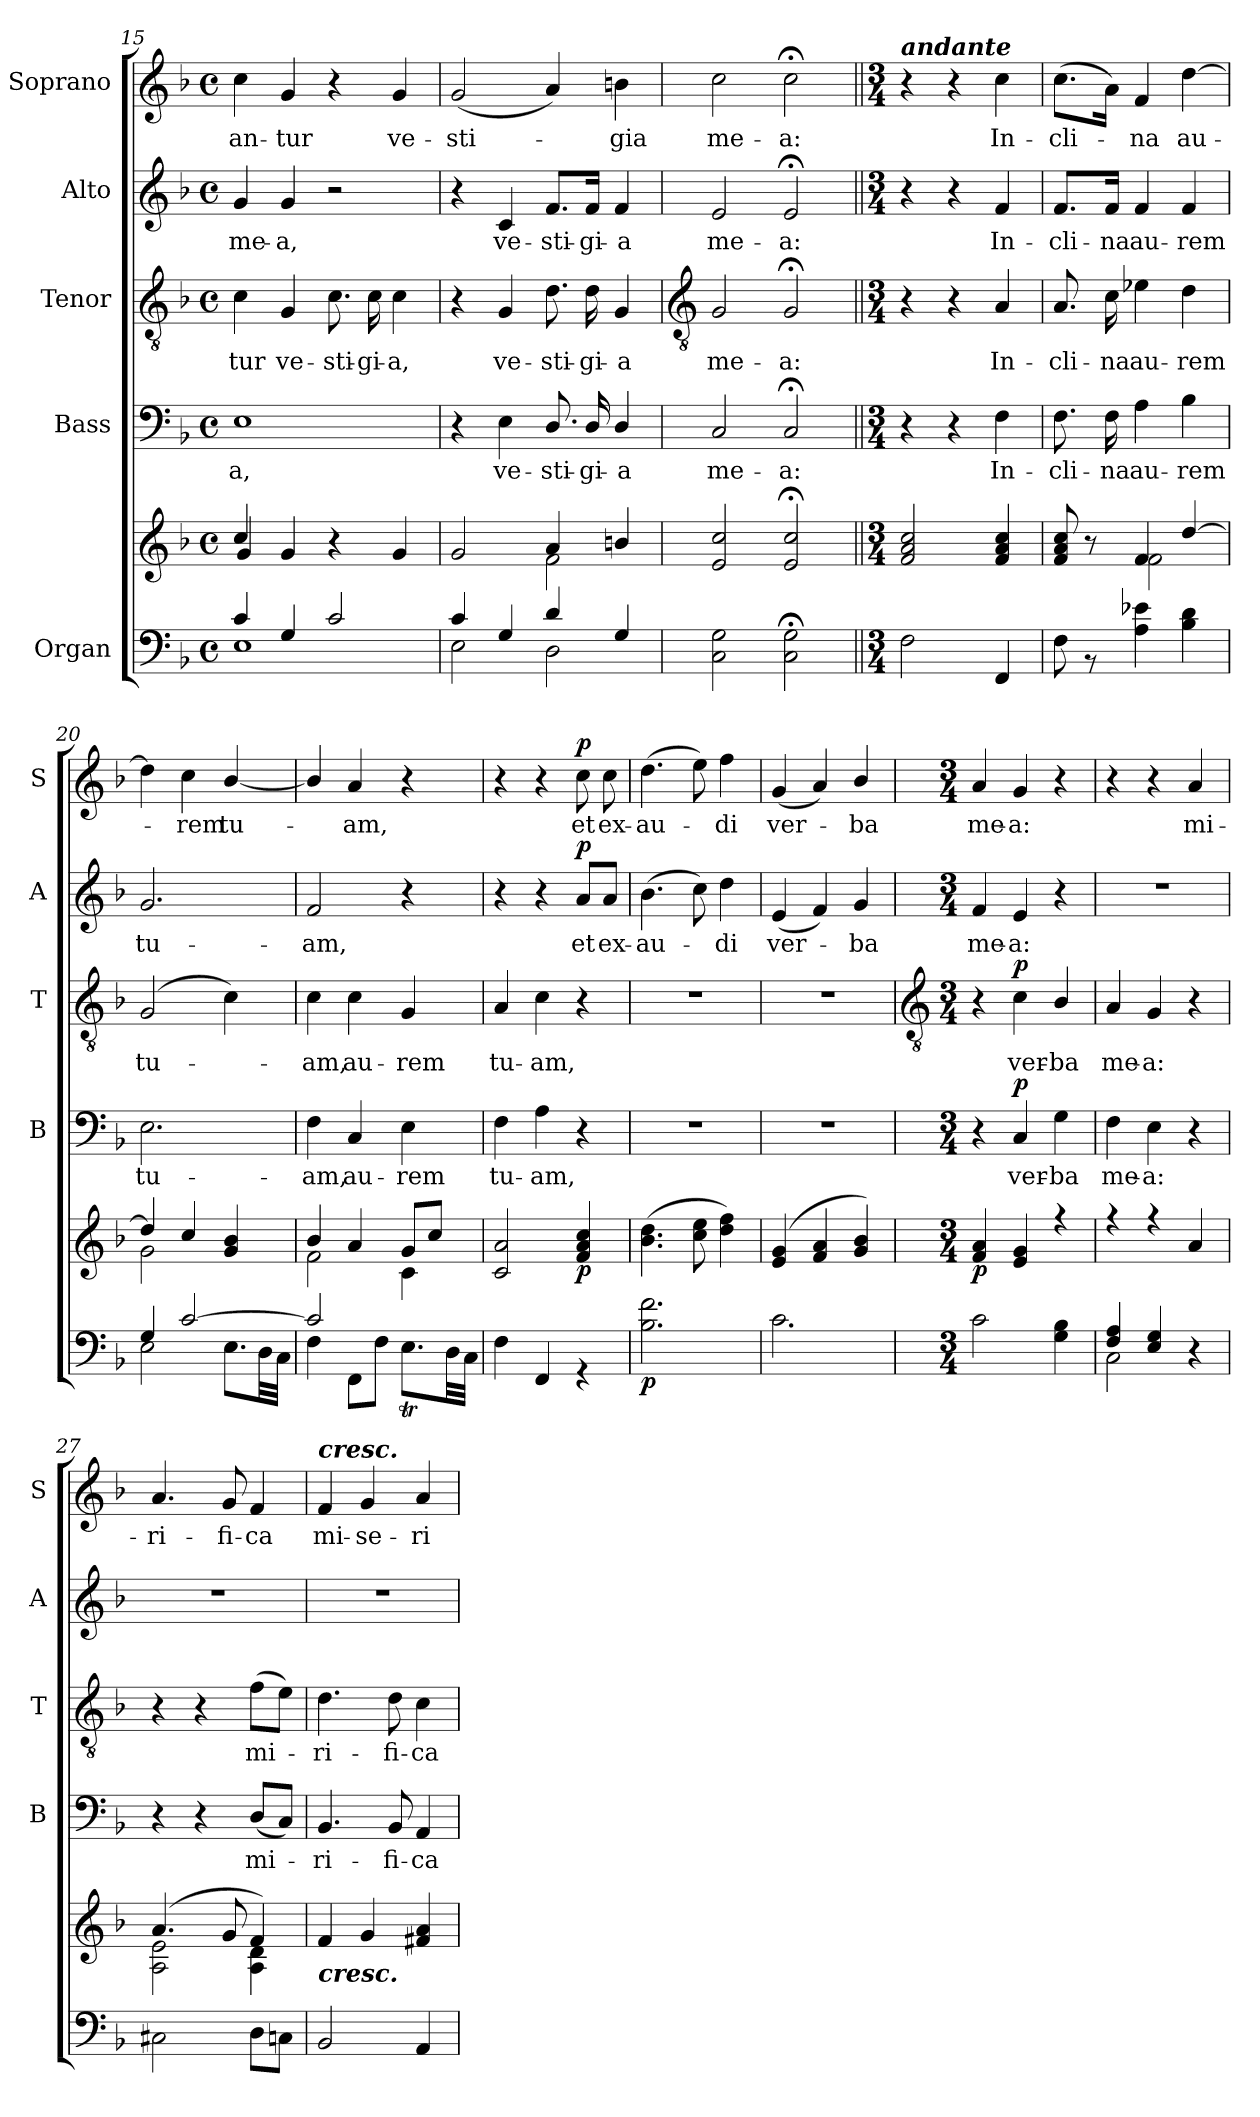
**kern	**kern	**dynam	**kern	**text	**dynam	**kern	**text	**dynam	**kern	**text	**dynam	**kern	**text	**dynam
*part5	*part5	*part5	*part4	*part4	*part4	*part3	*part3	*part3	*part2	*part2	*part2	*part1	*part1	*part1
*staff6	*staff5	*staff5/6	*staff4	*staff4	*staff4	*staff3	*staff3	*staff3	*staff2	*staff2	*staff2	*staff1	*staff1	*staff1
*I"Organ	*	*	*I"Bass	*	*	*I"Tenor	*	*	*I"Alto	*	*	*I"Soprano	*	*
*	*	*	*I'B	*	*	*I'T	*	*	*I'A	*	*	*I'S	*	*
*clefF4	*clefG2	*	*clefF4	*	*	*clefGv2	*	*	*clefG2	*	*	*clefG2	*	*
*k[b-]	*k[b-]	*	*k[b-]	*	*	*k[b-]	*	*	*k[b-]	*	*	*k[b-]	*	*
*F:	*F:	*	*F:	*	*	*F:	*	*	*F:	*	*	*F:	*	*
*M4/4	*M4/4	*	*M4/4	*	*	*M4/4	*	*	*M4/4	*	*	*M4/4	*	*
*met(c)	*met(c)	*	*met(c)	*	*	*met(c)	*	*	*met(c)	*	*	*met(c)	*	*
=15	=15	=15	=15	=15	=15	=15	=15	=15	=15	=15	=15	=15	=15	=15
*^	*^	*	*	*	*	*	*	*	*	*	*	*	*	*
!	!	!	!	!	!	!LO:LY:b	!	!	!LO:LY:b	!	!	!LO:LY:b	!	!	!LO:LY:b	!
4c/	1E\	4cc/	4g/	.	1E	-a,	.	4c	tur	.	4g	me-	.	4cc	-an-	.
!	!	!	!	!	!	!	!	!	!LO:LY:b	!	!	!LO:LY:b	!	!	!LO:LY:b	!
4G/	.	4g/	2.ryy	.	.	.	.	4G	ve-	.	4g	-a,	.	4g	-tur	.
!	!	!	!	!	!	!	!	!	!LO:LY:b	!	!	!	!	!	!	!
2c/	.	4r	.	.	.	.	.	8.c	-sti-	.	2r	.	.	4r	.	.
!	!	!	!	!	!	!	!	!	!LO:LY:b	!	!	!	!	!	!	!
.	.	.	.	.	.	.	.	16c	-gi-	.	.	.	.	.	.	.
!	!	!	!	!	!	!	!	!	!LO:LY:b	!	!	!	!	!	!LO:LY:b	!
.	.	4g/	.	.	.	.	.	4c	-a,	.	.	.	.	4g	ve-	.
=16	=16	=16	=16	=16	=16	=16	=16	=16	=16	=16	=16	=16	=16	=16	=16	=16
!	!	!	!	!	!	!	!	!	!	!	!	!	!	!	!LO:LY:b	!
4c/	2E\	2g/	2ryy	.	4r	.	.	4r	.	.	4r	.	.	(<2g	-sti-	.
!	!	!	!	!	!	!LO:LY:b	!	!	!LO:LY:b	!	!	!LO:LY:b	!	!	!	!
4G/	.	.	.	.	4E	ve-	.	4G	ve-	.	4c	ve-	.	.	.	.
!	!	!	!	!	!	!LO:LY:b	!	!	!LO:LY:b	!	!	!LO:LY:b	!	!	!	!
4d/	2D\	4a/	2f\	.	8.D/	-sti-	.	8.d	-sti-	.	8.f/L	-sti-	.	4a)	.	.
!	!	!	!	!	!	!LO:LY:b	!	!	!LO:LY:b	!	!	!LO:LY:b	!	!	!	!
.	.	.	.	.	16D/	-gi-	.	16d	-gi-	.	16f/Jk	-gi-	.	.	.	.
!	!	!	!	!	!	!LO:LY:b	!	!	!LO:LY:b	!	!	!LO:LY:b	!	!	!LO:LY:b	!
4G/	.	4bn/	.	.	4D/	-a	.	4G	-a	.	4f	-a	.	4bn	gia	.
!!LO:LB:g=z
=17	=17	=17	=17	=17	=17	=17	=17	=17	=17	=17	=17	=17	=17	=17	=17	=17
*	*	*	*	*	*	*	*	*clefGv2	*	*	*	*	*	*	*	*
!	!	!	!	!	!	!LO:LY:b	!	!	!LO:LY:b	!	!	!LO:LY:b	!	!	!LO:LY:b	!
2C\ 2G\	1ryy	2e 2cc	1ryy	.	2C	me-	.	2G	me-	.	2e	me-	.	2cc	me-	.
!	!	!	!	!	!	!LO:LY:b	!	!	!LO:LY:b	!	!	!LO:LY:b	!	!	!LO:LY:b	!
2C\;< 2G\;<	.	2e;< 2cc;<	.	.	2C;<	-a:	.	2G;<	-a:	.	2e;<	-a:	.	2cc;<	-a:	.
=18||	=18||	=18||	=18||	=18||	=18||	=18||	=18||	=18||	=18||	=18||	=18||	=18||	=18||	=18||	=18||	=18||
*M3/4	*	*M3/4	*	*	*M3/4	*	*	*M3/4	*	*	*M3/4	*	*	*M3/4	*	*
!	!	!	!	!	!	!	!	!	!	!	!	!	!	!LO:TX:a:Bi:t=andante	!	!
!LO:N:vis=1	!	!	!LO:N:vis=1	!	!	!	!	!	!	!	!	!	!	!	!	!
2.ryy	2F\	2f 2a 2cc	2.ryy	.	4r	.	.	4r	.	.	4r	.	.	4r	.	.
.	.	.	.	.	4r	.	.	4r	.	.	4r	.	.	4r	.	.
!	!	!	!	!	!	!LO:LY:b	!	!	!LO:LY:b	!	!	!LO:LY:b	!	!	!LO:LY:b	!
.	4FF/	4f 4a 4cc	.	.	4F	In-	.	4A	In-	.	4f	In-	.	4cc	In-	.
=19	=19	=19	=19	=19	=19	=19	=19	=19	=19	=19	=19	=19	=19	=19	=19	=19
!LO:N:vis=1	!	!	!	!	!	!LO:LY:b	!	!	!LO:LY:b	!	!	!LO:LY:b	!	!	!LO:LY:b	!
2.ryy	8F\	8f 8a 8cc	4ryy	.	8.F	-cli-	.	8.A	-cli-	.	8.f/L	-cli-	.	(>8.ccL	-cli-	.
.	8r	8r	.	.	.	.	.	.	.	.	.	.	.	.	.	.
!	!	!	!	!	!	!LO:LY:b	!	!	!LO:LY:b	!	!	!LO:LY:b	!	!	!	!
.	.	.	.	.	16F	-na	.	16c	-na	.	16f/Jk	-na	.	16aJ)	.	.
!	!	!	!	!	!	!LO:LY:b	!	!	!LO:LY:b	!	!	!LO:LY:b	!	!	!LO:LY:b	!
.	4A\ 4e-X\	4f	2f\	.	4A	au-	.	4e-X	au-	.	4f	au-	.	4f	na	.
!	!	!	!	!	!	!LO:LY:b	!	!	!LO:LY:b	!	!	!LO:LY:b	!	!	!LO:LY:b	!
.	4B-\ 4d\	[4dd/	.	.	4B-	-rem	.	4d	-rem	.	4f	-rem	.	[4dd	au-	.
=20	=20	=20	=20	=20	=20	=20	=20	=20	=20	=20	=20	=20	=20	=20	=20	=20
!	!	!	!	!	!	!LO:LY:b	!	!	!LO:LY:b	!	!	!LO:LY:b	!	!	!	!
4G/	2E\	4dd/]	2g\	.	2.E	tu-	.	(<2G	tu-	.	2.g	tu-	.	4dd]	.	.
!	!	!	!	!	!	!	!	!	!	!	!	!	!	!	!LO:LY:b	!
[2c/	.	4cc/	.	.	.	.	.	.	.	.	.	.	.	4cc	rem	.
!	!	!	!	!	!	!	!	!	!	!	!	!	!	!	!LO:LY:b	!
.	8.E\L	4g 4b-	4ryy	.	.	.	.	4c)	.	.	.	.	.	[4b-/	tu-	.
.	32D\LL	.	.	.	.	.	.	.	.	.	.	.	.	.	.	.
.	32C\JJJ	.	.	.	.	.	.	.	.	.	.	.	.	.	.	.
=21	=21	=21	=21	=21	=21	=21	=21	=21	=21	=21	=21	=21	=21	=21	=21	=21
!	!	!	!	!	!	!LO:LY:b	!	!	!LO:LY:b	!	!	!LO:LY:b	!	!	!	!
2c/]	4F\	4b-/	2f\	.	4F	-am,	.	4c	am,	.	2f	-am,	.	4b-/]	.	.
!	!	!	!	!	!	!LO:LY:b	!	!	!LO:LY:b	!	!	!	!	!	!LO:LY:b	!
.	8FF\L	4a	.	.	4C	au-	.	4c	au-	.	.	.	.	4a	am,	.
.	8F\J	.	.	.	.	.	.	.	.	.	.	.	.	.	.	.
!	!	!	!	!	!	!LO:LY:b	!	!	!LO:LY:b	!	!	!	!	!	!	!
4ryy	8.Et\L	8gL	4c\	.	4E	-rem	.	4G	-rem	.	4r	.	.	4r	.	.
.	.	8ccJ	.	.	.	.	.	.	.	.	.	.	.	.	.	.
.	32D\LL	.	.	.	.	.	.	.	.	.	.	.	.	.	.	.
.	32C\JJJ	.	.	.	.	.	.	.	.	.	.	.	.	.	.	.
=22	=22	=22	=22	=22	=22	=22	=22	=22	=22	=22	=22	=22	=22	=22	=22	=22
!LO:N:vis=1	!	!	!LO:N:vis=1	!	!	!LO:LY:b	!	!	!LO:LY:b	!	!	!	!	!	!	!
2.ryy	4F\	2c 2a	2.ryy	.	4F	tu-	.	4A	tu-	.	4r	.	.	4r	.	.
!	!	!	!	!	!	!LO:LY:b	!	!	!LO:LY:b	!	!	!	!	!	!	!
.	4FF/	.	.	.	4A	-am,	.	4c	-am,	.	4r	.	.	4r	.	.
!	!	!	!	!LO:DY:b	!	!	!	!	!	!	!	!LO:LY:b	!LO:DY:b	!	!LO:LY:b	!LO:DY:b
.	4r	4f 4a 4cc	.	p	4r	.	.	4r	.	.	8a/L	et	p	8cc	et	p
!	!	!	!	!	!	!	!	!	!	!	!	!LO:LY:b	!	!	!LO:LY:b	!
.	.	.	.	.	.	.	.	.	.	.	8a/J	ex-	.	8cc	ex-	.
=23	=23	=23	=23	=23	=23	=23	=23	=23	=23	=23	=23	=23	=23	=23	=23	=23
!LO:N:vis=1	!	!	!LO:N:vis=1	!LO:DY:b=2	!LO:N:vis=1	!	!	!LO:N:vis=1	!	!	!	!LO:LY:b	!	!	!LO:LY:b	!
2.ryy	2.B-\ 2.f\	(>4.b-\ 4.dd\	2.ryy	p	2.r	.	.	2.r	.	.	(>4.b-	-au-	.	(>4.dd	-au-	.
.	.	8cc\ 8ee\	.	.	.	.	.	.	.	.	8cc)	.	.	8ee)	.	.
!	!	!	!	!	!	!	!	!	!	!	!	!LO:LY:b	!	!	!LO:LY:b	!
.	.	4dd\ 4ff\)	.	.	.	.	.	.	.	.	4dd	di	.	4ff	di	.
=24	=24	=24	=24	=24	=24	=24	=24	=24	=24	=24	=24	=24	=24	=24	=24	=24
!LO:N:vis=1	!	!	!LO:N:vis=1	!	!LO:N:vis=1	!	!	!LO:N:vis=1	!	!	!	!LO:LY:b	!	!	!LO:LY:b	!
2.ryy	2.c\	(<4e 4g	2.ryy	.	2.r	.	.	2.r	.	.	(<4e	ver-	.	(<4g	ver-	.
.	.	4f 4a	.	.	.	.	.	.	.	.	4f)	.	.	4a)	.	.
!	!	!	!	!	!	!	!	!	!	!	!	!LO:LY:b	!	!	!LO:LY:b	!
.	.	4g/ 4b-/)	.	.	.	.	.	.	.	.	4g/	ba	.	4b-/	ba	.
!!LO:LB:g=z
=25	=25	=25	=25	=25	=25	=25	=25	=25	=25	=25	=25	=25	=25	=25	=25	=25
*	*	*	*	*	*	*	*	*clefGv2	*	*	*	*	*	*	*	*
*M3/4	*	*M3/4	*	*	*M3/4	*	*	*M3/4	*	*	*M3/4	*	*	*M3/4	*	*
!LO:N:vis=1	!	!	!LO:N:vis=1	!LO:DY:b	!	!	!	!	!	!	!	!LO:LY:b	!	!	!LO:LY:b	!
2.ryy	2c\	4f/ 4a/	2.ryy	p	4r	.	.	4r	.	.	4f	me-	.	4a	me-	.
!	!	!	!	!	!	!LO:LY:b	!LO:DY:b	!	!LO:LY:b	!LO:DY:b	!	!LO:LY:b	!	!	!LO:LY:b	!
.	.	4e/ 4g/	.	.	4C	ver-	p	4c	ver-	p	4e	-a:	.	4g	-a:	.
!	!	!	!	!	!	!LO:LY:b	!	!	!LO:LY:b	!	!	!	!	!	!	!
.	4G\ 4B-\	4r	.	.	4G	-ba	.	4B-/	-ba	.	4r	.	.	4r	.	.
=26	=26	=26	=26	=26	=26	=26	=26	=26	=26	=26	=26	=26	=26	=26	=26	=26
!	!	!	!LO:N:vis=1	!	!	!LO:LY:b	!	!	!LO:LY:b	!	!LO:N:vis=1	!	!	!	!	!
4F/ 4A/	2C\	4r	2.ryy	.	4F	me-	.	4A	me-	.	2.r	.	.	4r	.	.
!	!	!	!	!	!	!LO:LY:b	!	!	!LO:LY:b	!	!	!	!	!	!	!
4E/ 4G/	.	4r	.	.	4E	-a:	.	4G	-a:	.	.	.	.	4r	.	.
!	!	!	!	!	!	!	!	!	!	!	!	!	!	!	!LO:LY:b	!
4ryy	4r	4a/	.	.	4r	.	.	4r	.	.	.	.	.	4a	mi-	.
=27	=27	=27	=27	=27	=27	=27	=27	=27	=27	=27	=27	=27	=27	=27	=27	=27
!LO:N:vis=1	!	!	!	!	!	!	!	!	!	!	!LO:N:vis=1	!	!	!	!LO:LY:b	!
2.ryy	2C#X\	(>4.a/	2A\ 2e\	.	4r	.	.	4r	.	.	2.r	.	.	4.a	-ri-	.
.	.	.	.	.	4r	.	.	4r	.	.	.	.	.	.	.	.
!	!	!	!	!	!	!	!	!	!	!	!	!	!	!	!LO:LY:b	!
.	.	8g/	.	.	.	.	.	.	.	.	.	.	.	8g	-fi-	.
!	!	!	!	!	!	!LO:LY:b	!	!	!LO:LY:b	!	!	!	!	!	!LO:LY:b	!
.	8D\L	4f/)	4A\ 4d\	.	(<8DL	mi-	.	(>8fL	mi-	.	.	.	.	4f	-ca	.
.	8Cn\J	.	.	.	8CJ)	.	.	8eJ)	.	.	.	.	.	.	.	.
=28	=28	=28	=28	=28	=28	=28	=28	=28	=28	=28	=28	=28	=28	=28	=28	=28
!	!	!	!	!	!	!	!	!	!	!	!	!	!	!LO:TX:a:Bi:t=cresc.	!	!
!	!	!LO:TX:b:Bi:t=cresc.	!	!	!	!	!	!	!	!	!	!	!	!	!	!
!	!LO:N:vis=1	!	!LO:N:vis=1	!	!	!LO:LY:b	!	!	!LO:LY:b	!	!LO:N:vis=1	!	!	!	!LO:LY:b	!
2BB-/	2.ryy	4f/	2.ryy	.	4.BB-	ri-	.	4.d	ri-	.	2.r	.	.	4f	mi-	.
!	!	!	!	!	!	!	!	!	!	!	!	!	!	!	!LO:LY:b	!
.	.	4g/	.	.	.	.	.	.	.	.	.	.	.	4g	-se-	.
!	!	!	!	!	!	!LO:LY:b	!	!	!LO:LY:b	!	!	!	!	!	!	!
.	.	.	.	.	8BB-	-fi-	.	8d	-fi-	.	.	.	.	.	.	.
!	!	!	!	!	!	!LO:LY:b	!	!	!LO:LY:b	!	!	!	!	!	!LO:LY:b	!
4AA/	.	4f#X/ 4a/	.	.	4AA	-ca	.	4c	-ca	.	.	.	.	4a	-ri-	.
*v	*v	*	*	*	*	*	*	*	*	*	*	*	*	*	*	*
*	*v	*v	*	*	*	*	*	*	*	*	*	*	*	*	*
=	=	=	=	=	=	=	=	=	=	=	=	=	=	=
*-	*-	*-	*-	*-	*-	*-	*-	*-	*-	*-	*-	*-	*-	*-
